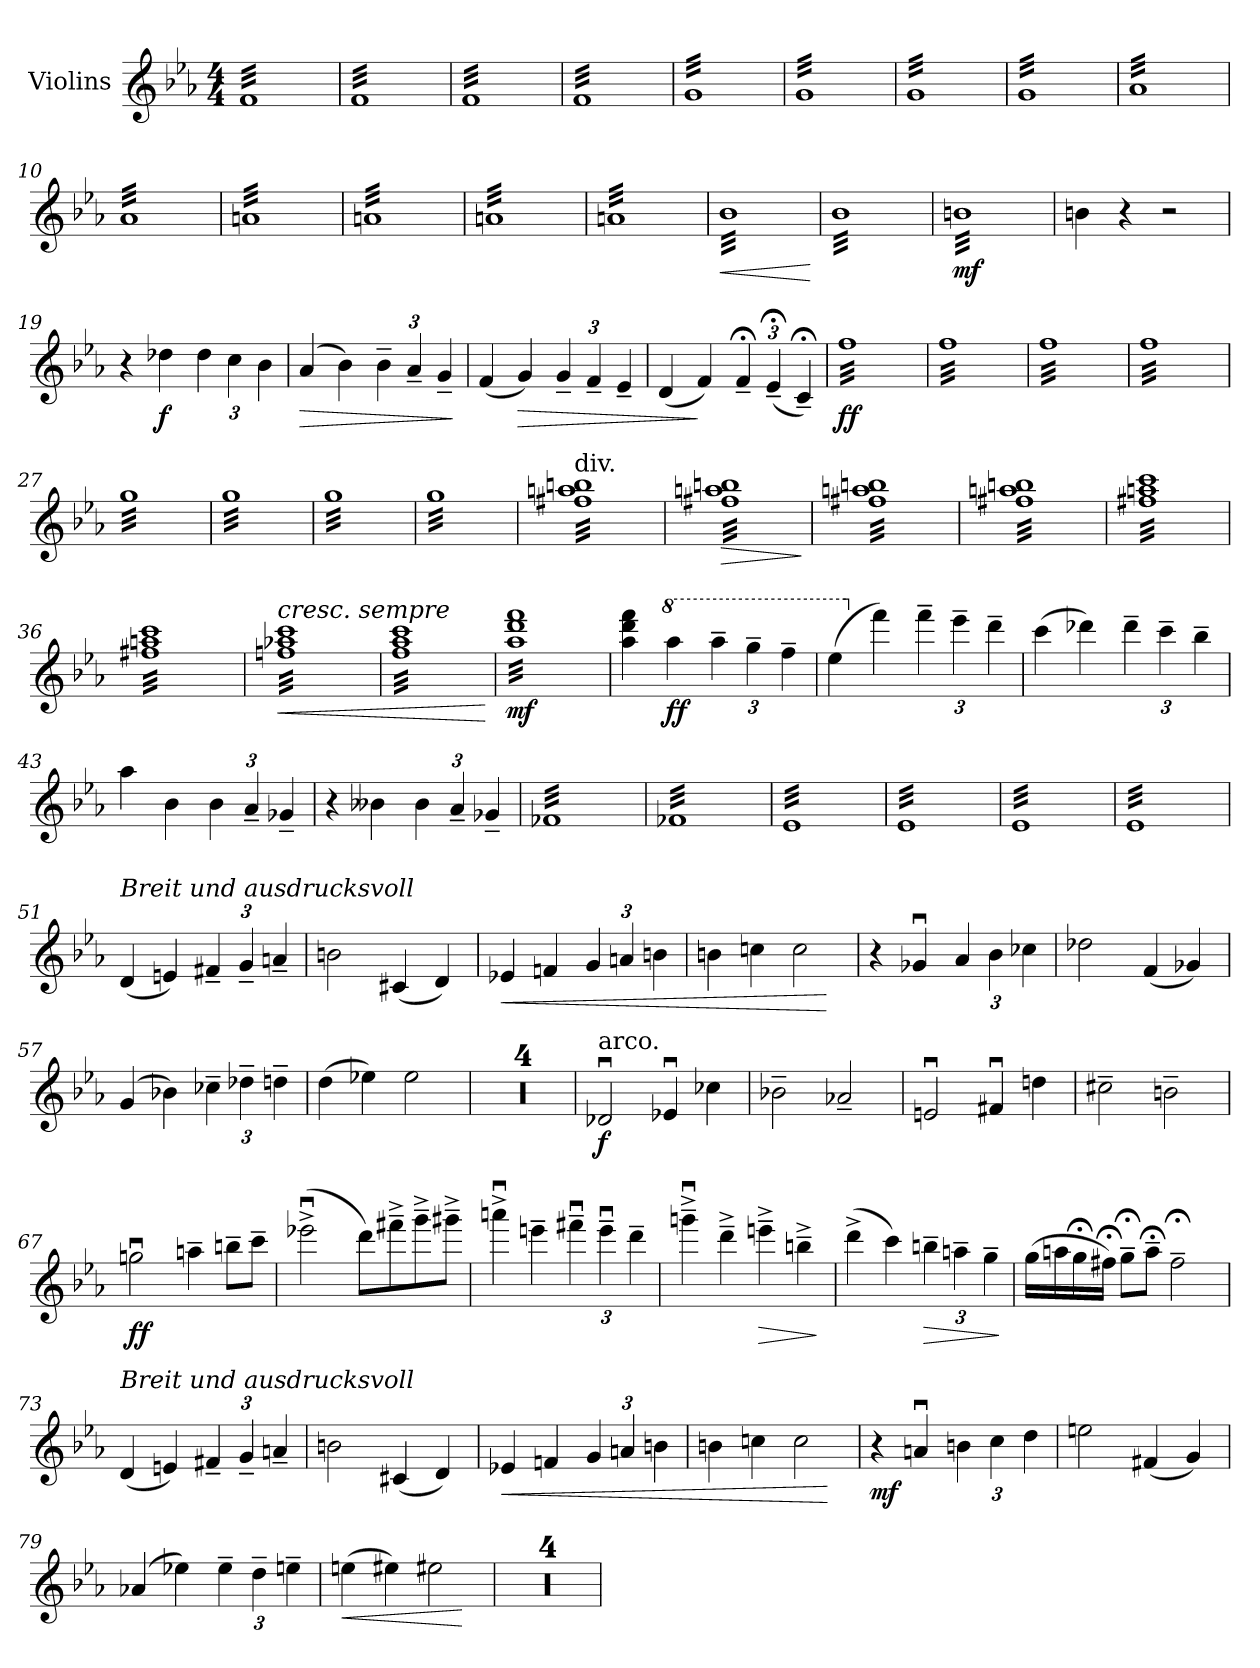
**kern	**dynam
*part1	*part1
*staff1	*staff1
*I"Violins	*
*I'Vlns.	*
*clefG2	*
*k[b-e-a-]	*
*M4/4	*
=1	=1
*tremolo	*
32fLLL	.
32f	.
32f	.
32f	.
32f	.
32f	.
32f	.
32f	.
32f	.
32f	.
32f	.
32f	.
32f	.
32f	.
32f	.
32f	.
32f	.
32f	.
32f	.
32f	.
32f	.
32f	.
32f	.
32f	.
32f	.
32f	.
32f	.
32f	.
32f	.
32f	.
32f	.
32fJJJ	.
=2	=2
32fLLL	.
32f	.
32f	.
32f	.
32f	.
32f	.
32f	.
32f	.
32f	.
32f	.
32f	.
32f	.
32f	.
32f	.
32f	.
32f	.
32f	.
32f	.
32f	.
32f	.
32f	.
32f	.
32f	.
32f	.
32f	.
32f	.
32f	.
32f	.
32f	.
32f	.
32f	.
32fJJJ	.
=3	=3
32fLLL	.
32f	.
32f	.
32f	.
32f	.
32f	.
32f	.
32f	.
32f	.
32f	.
32f	.
32f	.
32f	.
32f	.
32f	.
32f	.
32f	.
32f	.
32f	.
32f	.
32f	.
32f	.
32f	.
32f	.
32f	.
32f	.
32f	.
32f	.
32f	.
32f	.
32f	.
32fJJJ	.
=4	=4
32fLLL	.
32f	.
32f	.
32f	.
32f	.
32f	.
32f	.
32f	.
32f	.
32f	.
32f	.
32f	.
32f	.
32f	.
32f	.
32f	.
32f	.
32f	.
32f	.
32f	.
32f	.
32f	.
32f	.
32f	.
32f	.
32f	.
32f	.
32f	.
32f	.
32f	.
32f	.
32fJJJ	.
=5	=5
32gLLL	.
32g	.
32g	.
32g	.
32g	.
32g	.
32g	.
32g	.
32g	.
32g	.
32g	.
32g	.
32g	.
32g	.
32g	.
32g	.
32g	.
32g	.
32g	.
32g	.
32g	.
32g	.
32g	.
32g	.
32g	.
32g	.
32g	.
32g	.
32g	.
32g	.
32g	.
32gJJJ	.
=6	=6
32gLLL	.
32g	.
32g	.
32g	.
32g	.
32g	.
32g	.
32g	.
32g	.
32g	.
32g	.
32g	.
32g	.
32g	.
32g	.
32g	.
32g	.
32g	.
32g	.
32g	.
32g	.
32g	.
32g	.
32g	.
32g	.
32g	.
32g	.
32g	.
32g	.
32g	.
32g	.
32gJJJ	.
=7	=7
32gLLL	.
32g	.
32g	.
32g	.
32g	.
32g	.
32g	.
32g	.
32g	.
32g	.
32g	.
32g	.
32g	.
32g	.
32g	.
32g	.
32g	.
32g	.
32g	.
32g	.
32g	.
32g	.
32g	.
32g	.
32g	.
32g	.
32g	.
32g	.
32g	.
32g	.
32g	.
32gJJJ	.
=8	=8
32gLLL	.
32g	.
32g	.
32g	.
32g	.
32g	.
32g	.
32g	.
32g	.
32g	.
32g	.
32g	.
32g	.
32g	.
32g	.
32g	.
32g	.
32g	.
32g	.
32g	.
32g	.
32g	.
32g	.
32g	.
32g	.
32g	.
32g	.
32g	.
32g	.
32g	.
32g	.
32gJJJ	.
=9	=9
32a-LLL	.
32a-	.
32a-	.
32a-	.
32a-	.
32a-	.
32a-	.
32a-	.
32a-	.
32a-	.
32a-	.
32a-	.
32a-	.
32a-	.
32a-	.
32a-	.
32a-	.
32a-	.
32a-	.
32a-	.
32a-	.
32a-	.
32a-	.
32a-	.
32a-	.
32a-	.
32a-	.
32a-	.
32a-	.
32a-	.
32a-	.
32a-JJJ	.
=10	=10
32a-LLL	.
32a-	.
32a-	.
32a-	.
32a-	.
32a-	.
32a-	.
32a-	.
32a-	.
32a-	.
32a-	.
32a-	.
32a-	.
32a-	.
32a-	.
32a-	.
32a-	.
32a-	.
32a-	.
32a-	.
32a-	.
32a-	.
32a-	.
32a-	.
32a-	.
32a-	.
32a-	.
32a-	.
32a-	.
32a-	.
32a-	.
32a-JJJ	.
=11	=11
32anLLL	.
32an	.
32an	.
32an	.
32an	.
32an	.
32an	.
32an	.
32an	.
32an	.
32an	.
32an	.
32an	.
32an	.
32an	.
32an	.
32an	.
32an	.
32an	.
32an	.
32an	.
32an	.
32an	.
32an	.
32an	.
32an	.
32an	.
32an	.
32an	.
32an	.
32an	.
32anJJJ	.
=12	=12
32anLLL	.
32an	.
32an	.
32an	.
32an	.
32an	.
32an	.
32an	.
32an	.
32an	.
32an	.
32an	.
32an	.
32an	.
32an	.
32an	.
32an	.
32an	.
32an	.
32an	.
32an	.
32an	.
32an	.
32an	.
32an	.
32an	.
32an	.
32an	.
32an	.
32an	.
32an	.
32anJJJ	.
=13	=13
32anLLL	.
32an	.
32an	.
32an	.
32an	.
32an	.
32an	.
32an	.
32an	.
32an	.
32an	.
32an	.
32an	.
32an	.
32an	.
32an	.
32an	.
32an	.
32an	.
32an	.
32an	.
32an	.
32an	.
32an	.
32an	.
32an	.
32an	.
32an	.
32an	.
32an	.
32an	.
32anJJJ	.
=14	=14
32anLLL	.
32an	.
32an	.
32an	.
32an	.
32an	.
32an	.
32an	.
32an	.
32an	.
32an	.
32an	.
32an	.
32an	.
32an	.
32an	.
32an	.
32an	.
32an	.
32an	.
32an	.
32an	.
32an	.
32an	.
32an	.
32an	.
32an	.
32an	.
32an	.
32an	.
32an	.
32anJJJ	.
=15	=15
!	!LO:HP:b
32b-LLL	<
32b-	.
32b-	.
32b-	.
32b-	.
32b-	.
32b-	.
32b-	.
32b-	.
32b-	.
32b-	.
32b-	.
32b-	.
32b-	.
32b-	.
32b-	.
32b-	.
32b-	.
32b-	.
32b-	.
32b-	.
32b-	.
32b-	.
32b-	.
32b-	.
32b-	.
32b-	.
32b-	.
32b-	.
32b-	.
32b-	.
32b-JJJ	.
.	[
=16	=16
32b-LLL	.
32b-	.
32b-	.
32b-	.
32b-	.
32b-	.
32b-	.
32b-	.
32b-	.
32b-	.
32b-	.
32b-	.
32b-	.
32b-	.
32b-	.
32b-	.
32b-	.
32b-	.
32b-	.
32b-	.
32b-	.
32b-	.
32b-	.
32b-	.
32b-	.
32b-	.
32b-	.
32b-	.
32b-	.
32b-	.
32b-	.
32b-JJJ	.
=17	=17
!	!LO:DY:b
32bnLLL	mf
32bn	.
32bn	.
32bn	.
32bn	.
32bn	.
32bn	.
32bn	.
32bn	.
32bn	.
32bn	.
32bn	.
32bn	.
32bn	.
32bn	.
32bn	.
32bn	.
32bn	.
32bn	.
32bn	.
32bn	.
32bn	.
32bn	.
32bn	.
32bn	.
32bn	.
32bn	.
32bn	.
32bn	.
32bn	.
32bn	.
32bnJJJ	.
*Xtremolo	*
!!LO:LB:g=z
=18	=18
4bn\	.
4r	.
2r	.
=19	=19
4r	.
!	!LO:DY:b
4dd-X\	f
*Xbrackettup	*
6dd-\	.
6cc\	.
6b-\	.
=20	=20
!	!LO:HP:b
(4a-/	>
4b-\)	.
6b-~\	.
6a-~/	.
6g~/	.
.	]
=21	=21
(4f/	.
!	!LO:HP:b
4g/)	>
6g~/	.
6f~/	.
6e-~/	.
=22	=22
(4d/	.
4f/)	]
6f;<~/	.
(6e-;<~/	.
6c;<~/)	.
=23	=23
!	!LO:DY:b
*tremolo	*
32ffLLL	ff
32ff	.
32ff	.
32ff	.
32ff	.
32ff	.
32ff	.
32ff	.
32ff	.
32ff	.
32ff	.
32ff	.
32ff	.
32ff	.
32ff	.
32ff	.
32ff	.
32ff	.
32ff	.
32ff	.
32ff	.
32ff	.
32ff	.
32ff	.
32ff	.
32ff	.
32ff	.
32ff	.
32ff	.
32ff	.
32ff	.
32ffJJJ	.
=24	=24
32ffLLL	.
32ff	.
32ff	.
32ff	.
32ff	.
32ff	.
32ff	.
32ff	.
32ff	.
32ff	.
32ff	.
32ff	.
32ff	.
32ff	.
32ff	.
32ff	.
32ff	.
32ff	.
32ff	.
32ff	.
32ff	.
32ff	.
32ff	.
32ff	.
32ff	.
32ff	.
32ff	.
32ff	.
32ff	.
32ff	.
32ff	.
32ffJJJ	.
=25	=25
32ffLLL	.
32ff	.
32ff	.
32ff	.
32ff	.
32ff	.
32ff	.
32ff	.
32ff	.
32ff	.
32ff	.
32ff	.
32ff	.
32ff	.
32ff	.
32ff	.
32ff	.
32ff	.
32ff	.
32ff	.
32ff	.
32ff	.
32ff	.
32ff	.
32ff	.
32ff	.
32ff	.
32ff	.
32ff	.
32ff	.
32ff	.
32ffJJJ	.
=26	=26
32ffLLL	.
32ff	.
32ff	.
32ff	.
32ff	.
32ff	.
32ff	.
32ff	.
32ff	.
32ff	.
32ff	.
32ff	.
32ff	.
32ff	.
32ff	.
32ff	.
32ff	.
32ff	.
32ff	.
32ff	.
32ff	.
32ff	.
32ff	.
32ff	.
32ff	.
32ff	.
32ff	.
32ff	.
32ff	.
32ff	.
32ff	.
32ffJJJ	.
=27	=27
32ggLLL	.
32gg	.
32gg	.
32gg	.
32gg	.
32gg	.
32gg	.
32gg	.
32gg	.
32gg	.
32gg	.
32gg	.
32gg	.
32gg	.
32gg	.
32gg	.
32gg	.
32gg	.
32gg	.
32gg	.
32gg	.
32gg	.
32gg	.
32gg	.
32gg	.
32gg	.
32gg	.
32gg	.
32gg	.
32gg	.
32gg	.
32ggJJJ	.
=28	=28
32ggLLL	.
32gg	.
32gg	.
32gg	.
32gg	.
32gg	.
32gg	.
32gg	.
32gg	.
32gg	.
32gg	.
32gg	.
32gg	.
32gg	.
32gg	.
32gg	.
32gg	.
32gg	.
32gg	.
32gg	.
32gg	.
32gg	.
32gg	.
32gg	.
32gg	.
32gg	.
32gg	.
32gg	.
32gg	.
32gg	.
32gg	.
32ggJJJ	.
!!LO:LB:g=z
=29	=29
32ggLLL	.
32gg	.
32gg	.
32gg	.
32gg	.
32gg	.
32gg	.
32gg	.
32gg	.
32gg	.
32gg	.
32gg	.
32gg	.
32gg	.
32gg	.
32gg	.
32gg	.
32gg	.
32gg	.
32gg	.
32gg	.
32gg	.
32gg	.
32gg	.
32gg	.
32gg	.
32gg	.
32gg	.
32gg	.
32gg	.
32gg	.
32ggJJJ	.
=30	=30
32ggLLL	.
32gg	.
32gg	.
32gg	.
32gg	.
32gg	.
32gg	.
32gg	.
32gg	.
32gg	.
32gg	.
32gg	.
32gg	.
32gg	.
32gg	.
32gg	.
32gg	.
32gg	.
32gg	.
32gg	.
32gg	.
32gg	.
32gg	.
32gg	.
32gg	.
32gg	.
32gg	.
32gg	.
32gg	.
32gg	.
32gg	.
32ggJJJ	.
=31	=31
!LO:TX:a:t=div.	!
32ff#X 32aan 32bbnLLL	.
32ff#X 32aan 32bbn	.
32ff#X 32aan 32bbn	.
32ff#X 32aan 32bbn	.
32ff#X 32aan 32bbn	.
32ff#X 32aan 32bbn	.
32ff#X 32aan 32bbn	.
32ff#X 32aan 32bbn	.
32ff#X 32aan 32bbn	.
32ff#X 32aan 32bbn	.
32ff#X 32aan 32bbn	.
32ff#X 32aan 32bbn	.
32ff#X 32aan 32bbn	.
32ff#X 32aan 32bbn	.
32ff#X 32aan 32bbn	.
32ff#X 32aan 32bbn	.
32ff#X 32aan 32bbn	.
32ff#X 32aan 32bbn	.
32ff#X 32aan 32bbn	.
32ff#X 32aan 32bbn	.
32ff#X 32aan 32bbn	.
32ff#X 32aan 32bbn	.
32ff#X 32aan 32bbn	.
32ff#X 32aan 32bbn	.
32ff#X 32aan 32bbn	.
32ff#X 32aan 32bbn	.
32ff#X 32aan 32bbn	.
32ff#X 32aan 32bbn	.
32ff#X 32aan 32bbn	.
32ff#X 32aan 32bbn	.
32ff#X 32aan 32bbn	.
32ff#X 32aan 32bbnJJJ	.
=32	=32
!	!LO:HP:b
32ff#X 32aan 32bbnLLL	>
32ff#X 32aan 32bbn	.
32ff#X 32aan 32bbn	.
32ff#X 32aan 32bbn	.
32ff#X 32aan 32bbn	.
32ff#X 32aan 32bbn	.
32ff#X 32aan 32bbn	.
32ff#X 32aan 32bbn	.
32ff#X 32aan 32bbn	.
32ff#X 32aan 32bbn	.
32ff#X 32aan 32bbn	.
32ff#X 32aan 32bbn	.
32ff#X 32aan 32bbn	.
32ff#X 32aan 32bbn	.
32ff#X 32aan 32bbn	.
32ff#X 32aan 32bbn	.
32ff#X 32aan 32bbn	.
32ff#X 32aan 32bbn	.
32ff#X 32aan 32bbn	.
32ff#X 32aan 32bbn	.
32ff#X 32aan 32bbn	.
32ff#X 32aan 32bbn	.
32ff#X 32aan 32bbn	.
32ff#X 32aan 32bbn	.
32ff#X 32aan 32bbn	.
32ff#X 32aan 32bbn	.
32ff#X 32aan 32bbn	.
32ff#X 32aan 32bbn	.
32ff#X 32aan 32bbn	.
32ff#X 32aan 32bbn	.
32ff#X 32aan 32bbn	.
32ff#X 32aan 32bbnJJJ	.
.	]
=33	=33
32ff#X 32aan 32bbnLLL	.
32ff#X 32aan 32bbn	.
32ff#X 32aan 32bbn	.
32ff#X 32aan 32bbn	.
32ff#X 32aan 32bbn	.
32ff#X 32aan 32bbn	.
32ff#X 32aan 32bbn	.
32ff#X 32aan 32bbn	.
32ff#X 32aan 32bbn	.
32ff#X 32aan 32bbn	.
32ff#X 32aan 32bbn	.
32ff#X 32aan 32bbn	.
32ff#X 32aan 32bbn	.
32ff#X 32aan 32bbn	.
32ff#X 32aan 32bbn	.
32ff#X 32aan 32bbn	.
32ff#X 32aan 32bbn	.
32ff#X 32aan 32bbn	.
32ff#X 32aan 32bbn	.
32ff#X 32aan 32bbn	.
32ff#X 32aan 32bbn	.
32ff#X 32aan 32bbn	.
32ff#X 32aan 32bbn	.
32ff#X 32aan 32bbn	.
32ff#X 32aan 32bbn	.
32ff#X 32aan 32bbn	.
32ff#X 32aan 32bbn	.
32ff#X 32aan 32bbn	.
32ff#X 32aan 32bbn	.
32ff#X 32aan 32bbn	.
32ff#X 32aan 32bbn	.
32ff#X 32aan 32bbnJJJ	.
=34	=34
32ff#X 32aan 32bbnLLL	.
32ff#X 32aan 32bbn	.
32ff#X 32aan 32bbn	.
32ff#X 32aan 32bbn	.
32ff#X 32aan 32bbn	.
32ff#X 32aan 32bbn	.
32ff#X 32aan 32bbn	.
32ff#X 32aan 32bbn	.
32ff#X 32aan 32bbn	.
32ff#X 32aan 32bbn	.
32ff#X 32aan 32bbn	.
32ff#X 32aan 32bbn	.
32ff#X 32aan 32bbn	.
32ff#X 32aan 32bbn	.
32ff#X 32aan 32bbn	.
32ff#X 32aan 32bbn	.
32ff#X 32aan 32bbn	.
32ff#X 32aan 32bbn	.
32ff#X 32aan 32bbn	.
32ff#X 32aan 32bbn	.
32ff#X 32aan 32bbn	.
32ff#X 32aan 32bbn	.
32ff#X 32aan 32bbn	.
32ff#X 32aan 32bbn	.
32ff#X 32aan 32bbn	.
32ff#X 32aan 32bbn	.
32ff#X 32aan 32bbn	.
32ff#X 32aan 32bbn	.
32ff#X 32aan 32bbn	.
32ff#X 32aan 32bbn	.
32ff#X 32aan 32bbn	.
32ff#X 32aan 32bbnJJJ	.
=35	=35
32ff#X 32aan 32cccLLL	.
32ff#X 32aan 32ccc	.
32ff#X 32aan 32ccc	.
32ff#X 32aan 32ccc	.
32ff#X 32aan 32ccc	.
32ff#X 32aan 32ccc	.
32ff#X 32aan 32ccc	.
32ff#X 32aan 32ccc	.
32ff#X 32aan 32ccc	.
32ff#X 32aan 32ccc	.
32ff#X 32aan 32ccc	.
32ff#X 32aan 32ccc	.
32ff#X 32aan 32ccc	.
32ff#X 32aan 32ccc	.
32ff#X 32aan 32ccc	.
32ff#X 32aan 32ccc	.
32ff#X 32aan 32ccc	.
32ff#X 32aan 32ccc	.
32ff#X 32aan 32ccc	.
32ff#X 32aan 32ccc	.
32ff#X 32aan 32ccc	.
32ff#X 32aan 32ccc	.
32ff#X 32aan 32ccc	.
32ff#X 32aan 32ccc	.
32ff#X 32aan 32ccc	.
32ff#X 32aan 32ccc	.
32ff#X 32aan 32ccc	.
32ff#X 32aan 32ccc	.
32ff#X 32aan 32ccc	.
32ff#X 32aan 32ccc	.
32ff#X 32aan 32ccc	.
32ff#X 32aan 32cccJJJ	.
=36	=36
32ff#X 32aan 32cccLLL	.
32ff#X 32aan 32ccc	.
32ff#X 32aan 32ccc	.
32ff#X 32aan 32ccc	.
32ff#X 32aan 32ccc	.
32ff#X 32aan 32ccc	.
32ff#X 32aan 32ccc	.
32ff#X 32aan 32ccc	.
32ff#X 32aan 32ccc	.
32ff#X 32aan 32ccc	.
32ff#X 32aan 32ccc	.
32ff#X 32aan 32ccc	.
32ff#X 32aan 32ccc	.
32ff#X 32aan 32ccc	.
32ff#X 32aan 32ccc	.
32ff#X 32aan 32ccc	.
32ff#X 32aan 32ccc	.
32ff#X 32aan 32ccc	.
32ff#X 32aan 32ccc	.
32ff#X 32aan 32ccc	.
32ff#X 32aan 32ccc	.
32ff#X 32aan 32ccc	.
32ff#X 32aan 32ccc	.
32ff#X 32aan 32ccc	.
32ff#X 32aan 32ccc	.
32ff#X 32aan 32ccc	.
32ff#X 32aan 32ccc	.
32ff#X 32aan 32ccc	.
32ff#X 32aan 32ccc	.
32ff#X 32aan 32ccc	.
32ff#X 32aan 32ccc	.
32ff#X 32aan 32cccJJJ	.
=37	=37
!LO:TX:a:i:t=cresc. sempre	!
!	!LO:HP:b
32ffn 32aa-X 32cccLLL	<
32ffn 32aa-X 32ccc	.
32ffn 32aa-X 32ccc	.
32ffn 32aa-X 32ccc	.
32ffn 32aa-X 32ccc	.
32ffn 32aa-X 32ccc	.
32ffn 32aa-X 32ccc	.
32ffn 32aa-X 32ccc	.
32ffn 32aa-X 32ccc	.
32ffn 32aa-X 32ccc	.
32ffn 32aa-X 32ccc	.
32ffn 32aa-X 32ccc	.
32ffn 32aa-X 32ccc	.
32ffn 32aa-X 32ccc	.
32ffn 32aa-X 32ccc	.
32ffn 32aa-X 32ccc	.
32ffn 32aa-X 32ccc	.
32ffn 32aa-X 32ccc	.
32ffn 32aa-X 32ccc	.
32ffn 32aa-X 32ccc	.
32ffn 32aa-X 32ccc	.
32ffn 32aa-X 32ccc	.
32ffn 32aa-X 32ccc	.
32ffn 32aa-X 32ccc	.
32ffn 32aa-X 32ccc	.
32ffn 32aa-X 32ccc	.
32ffn 32aa-X 32ccc	.
32ffn 32aa-X 32ccc	.
32ffn 32aa-X 32ccc	.
32ffn 32aa-X 32ccc	.
32ffn 32aa-X 32ccc	.
32ffn 32aa-X 32cccJJJ	.
=38	=38
32ff 32aa- 32cccLLL	.
32ff 32aa- 32ccc	.
32ff 32aa- 32ccc	.
32ff 32aa- 32ccc	.
32ff 32aa- 32ccc	.
32ff 32aa- 32ccc	.
32ff 32aa- 32ccc	.
32ff 32aa- 32ccc	.
32ff 32aa- 32ccc	.
32ff 32aa- 32ccc	.
32ff 32aa- 32ccc	.
32ff 32aa- 32ccc	.
32ff 32aa- 32ccc	.
32ff 32aa- 32ccc	.
32ff 32aa- 32ccc	.
32ff 32aa- 32ccc	.
32ff 32aa- 32ccc	.
32ff 32aa- 32ccc	.
32ff 32aa- 32ccc	.
32ff 32aa- 32ccc	.
32ff 32aa- 32ccc	.
32ff 32aa- 32ccc	.
32ff 32aa- 32ccc	.
32ff 32aa- 32ccc	.
32ff 32aa- 32ccc	.
32ff 32aa- 32ccc	.
32ff 32aa- 32ccc	.
32ff 32aa- 32ccc	.
32ff 32aa- 32ccc	.
32ff 32aa- 32ccc	.
32ff 32aa- 32ccc	.
32ff 32aa- 32cccJJJ	.
.	[
=39	=39
!	!LO:DY:b
32aa- 32ddd 32fffLLL	mf
32aa- 32ddd 32fff	.
32aa- 32ddd 32fff	.
32aa- 32ddd 32fff	.
32aa- 32ddd 32fff	.
32aa- 32ddd 32fff	.
32aa- 32ddd 32fff	.
32aa- 32ddd 32fff	.
32aa- 32ddd 32fff	.
32aa- 32ddd 32fff	.
32aa- 32ddd 32fff	.
32aa- 32ddd 32fff	.
32aa- 32ddd 32fff	.
32aa- 32ddd 32fff	.
32aa- 32ddd 32fff	.
32aa- 32ddd 32fff	.
32aa- 32ddd 32fff	.
32aa- 32ddd 32fff	.
32aa- 32ddd 32fff	.
32aa- 32ddd 32fff	.
32aa- 32ddd 32fff	.
32aa- 32ddd 32fff	.
32aa- 32ddd 32fff	.
32aa- 32ddd 32fff	.
32aa- 32ddd 32fff	.
32aa- 32ddd 32fff	.
32aa- 32ddd 32fff	.
32aa- 32ddd 32fff	.
32aa- 32ddd 32fff	.
32aa- 32ddd 32fff	.
32aa- 32ddd 32fff	.
32aa- 32ddd 32fffJJJ	.
*Xtremolo	*
=40	=40
4aa-\ 4ddd\ 4fff\	.
*8va	*
!	!LO:DY:b
4aaa-\	ff
6aaa-~\	.
6ggg~\	.
6fff~\	.
!!LO:LB:g=z
=41	=41
(4eee-\	.
*X8va	*
4fff\)	.
6fff~\	.
6eee-~\	.
6ddd~\	.
=42	=42
(4ccc\	.
4ddd-X\)	.
6ddd-~\	.
6ccc~\	.
6bb-~\	.
=43	=43
4aa-\	.
4b-\	.
6b-\	.
6a-~/	.
6g-X~/	.
=44	=44
4r	.
4b--X\	.
6b--\	.
6a-~/	.
6g-X~/	.
=45	=45
*tremolo	*
32f-XLLL	.
32f-X	.
32f-X	.
32f-X	.
32f-X	.
32f-X	.
32f-X	.
32f-X	.
32f-X	.
32f-X	.
32f-X	.
32f-X	.
32f-X	.
32f-X	.
32f-X	.
32f-X	.
32f-X	.
32f-X	.
32f-X	.
32f-X	.
32f-X	.
32f-X	.
32f-X	.
32f-X	.
32f-X	.
32f-X	.
32f-X	.
32f-X	.
32f-X	.
32f-X	.
32f-X	.
32f-XJJJ	.
=46	=46
32f-XLLL	.
32f-X	.
32f-X	.
32f-X	.
32f-X	.
32f-X	.
32f-X	.
32f-X	.
32f-X	.
32f-X	.
32f-X	.
32f-X	.
32f-X	.
32f-X	.
32f-X	.
32f-X	.
32f-X	.
32f-X	.
32f-X	.
32f-X	.
32f-X	.
32f-X	.
32f-X	.
32f-X	.
32f-X	.
32f-X	.
32f-X	.
32f-X	.
32f-X	.
32f-X	.
32f-X	.
32f-XJJJ	.
=47	=47
32e-LLL	.
32e-	.
32e-	.
32e-	.
32e-	.
32e-	.
32e-	.
32e-	.
32e-	.
32e-	.
32e-	.
32e-	.
32e-	.
32e-	.
32e-	.
32e-	.
32e-	.
32e-	.
32e-	.
32e-	.
32e-	.
32e-	.
32e-	.
32e-	.
32e-	.
32e-	.
32e-	.
32e-	.
32e-	.
32e-	.
32e-	.
32e-JJJ	.
=48	=48
32e-LLL	.
32e-	.
32e-	.
32e-	.
32e-	.
32e-	.
32e-	.
32e-	.
32e-	.
32e-	.
32e-	.
32e-	.
32e-	.
32e-	.
32e-	.
32e-	.
32e-	.
32e-	.
32e-	.
32e-	.
32e-	.
32e-	.
32e-	.
32e-	.
32e-	.
32e-	.
32e-	.
32e-	.
32e-	.
32e-	.
32e-	.
32e-JJJ	.
=49	=49
32e-LLL	.
32e-	.
32e-	.
32e-	.
32e-	.
32e-	.
32e-	.
32e-	.
32e-	.
32e-	.
32e-	.
32e-	.
32e-	.
32e-	.
32e-	.
32e-	.
32e-	.
32e-	.
32e-	.
32e-	.
32e-	.
32e-	.
32e-	.
32e-	.
32e-	.
32e-	.
32e-	.
32e-	.
32e-	.
32e-	.
32e-	.
32e-JJJ	.
=50	=50
32e-LLL	.
32e-	.
32e-	.
32e-	.
32e-	.
32e-	.
32e-	.
32e-	.
32e-	.
32e-	.
32e-	.
32e-	.
32e-	.
32e-	.
32e-	.
32e-	.
32e-	.
32e-	.
32e-	.
32e-	.
32e-	.
32e-	.
32e-	.
32e-	.
32e-	.
32e-	.
32e-	.
32e-	.
32e-	.
32e-	.
32e-	.
32e-JJJ	.
*Xtremolo	*
!!LO:LB:g=z
=51	=51
!LO:TX:a:i:t=Breit und ausdrucksvoll	!
(4d/	.
4en/)	.
6f#X~/	.
6g~/	.
6an~/	.
=52	=52
2bn\	.
(4c#X/	.
4d/)	.
=53	=53
!	!LO:HP:b
4e-X/	<
4fn/	.
6g/	.
6an/	.
6bn\	.
=54	=54
4bn\	.
4ccn\	.
2cc\	.
.	[
=55	=55
4r	.
4g-Xu/	.
6a-/	.
6b-\	.
6cc-X\	.
=56	=56
2dd-X\	.
(4f/	.
4g-X/)	.
=57	=57
(4g/	.
4b-X\)	.
6cc-X~\	.
6dd-X~\	.
6ddn~\	.
!!LO:LB:g=z
=58	=58
(4dd\	.
4ee-X\)	.
2ee-\	.
=59	=59
1r	.
=60	=60
1r	.
=61	=61
1r	.
=62	=62
1r	.
=63	=63
!LO:TX:a:t=arco.	!
!	!LO:DY:b
2d-Xu/	f
4e-Xu/	.
4cc-X\	.
=64	=64
2b-X~\	.
2a-X~/	.
=65	=65
2enu/	.
4f#Xu/	.
4ddn\	.
=66	=66
2cc#X~\	.
2bn~\	.
=67	=67
!	!LO:DY:b
2ggnu\	ff
4aan~\	.
8bbn~\L	.
8ccc~\J	.
!!LO:LB:g=z
=68	=68
(2eee-Xu^\	.
8ddd\L)	.
8fff#X~^\	.
8ggg~^\	.
8ggg#X~^\J	.
=69	=69
4aaanu^\	.
4eeen~\	.
6fff#Xu~\	.
6eeeu~\	.
6ddd~\	.
=70	=70
4gggnu^~\	.
4ddd^~\	.
!	!LO:HP:b
4eeen^~\	>
4bbn^~\	.
.	]
=71	=71
(4ddd^\	.
4ccc\)	.
!	!LO:HP:b
6bbn~\	>
6aan~\	.
6gg~\	.
.	]
=72	=72
(16gg\LL	.
16aan\	.
16gg;<\	.
16ff#X;<\JJ)	.
8gg;<~\L	.
8aa;<~\J	.
2ff#;<~\	.
!!LO:LB:g=z
=73	=73
!LO:TX:a:i:t=Breit und ausdrucksvoll	!
(4d/	.
4en/)	.
6f#X~/	.
6g~/	.
6an~/	.
=74	=74
2bn\	.
(4c#X/	.
4d/)	.
=75	=75
!	!LO:HP:b
4e-X/	<
4fn/	.
6g/	.
6an/	.
6bn\	.
=76	=76
4bn\	.
4ccn\	.
2cc\	.
.	[
=77	=77
!	!LO:DY:b
4r	mf
4anu/	.
6bn\	.
6cc\	.
6dd\	.
=78	=78
2een\	.
(4f#X/	.
4g/)	.
=79	=79
(4a-X/	.
4ee-X\)	.
6ee-~\	.
6dd~\	.
6een~\	.
!!LO:LB:g=z
=80	=80
!	!LO:HP:b
(4een\	<
4ee#X\)	.
2ee#X\	.
.	[
=81	=81
1r	.
=82	=82
1r	.
=83	=83
1r	.
=84	=84
1r	.
=	=
*-	*-
